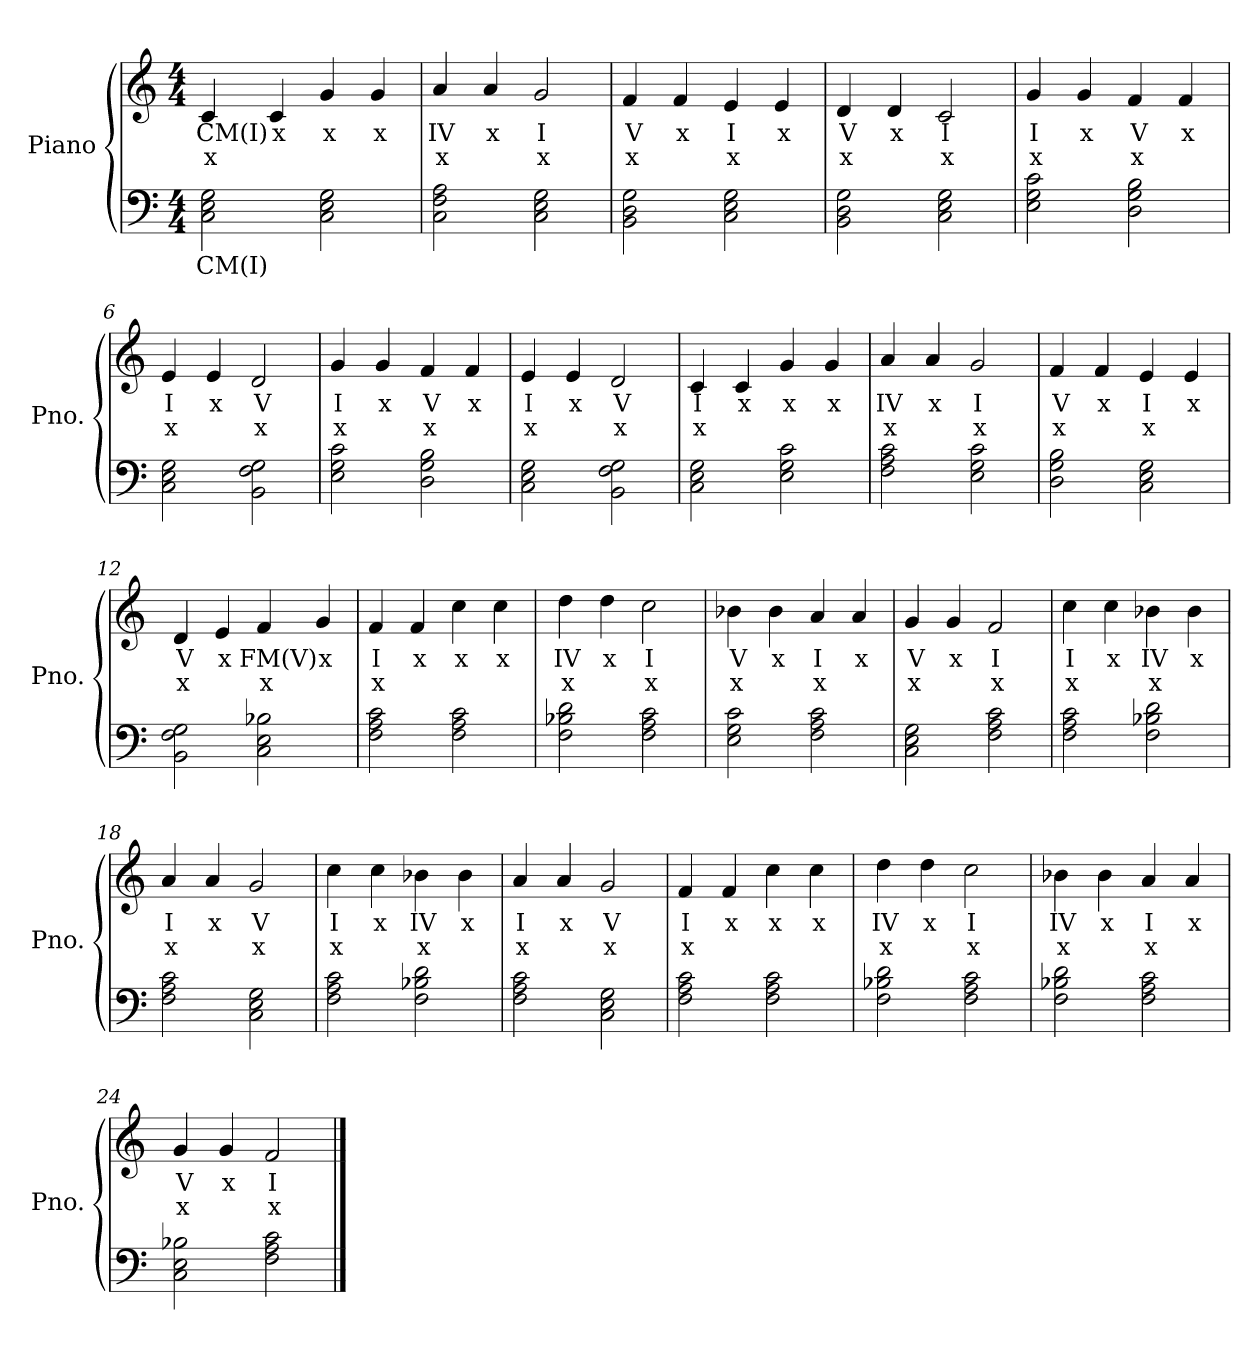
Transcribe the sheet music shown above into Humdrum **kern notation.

**kern	**text	**kern	**text	**text
*part1	*part1	*part1	*part1	*part1
*staff2	*staff2	*staff1	*staff1	*staff1
*I"Piano	*	*	*	*
*I'Pno.	*	*	*	*
*clefF4	*	*clefG2	*	*
*k[]	*	*k[]	*	*
*M4/4	*	*M4/4	*	*
=1	=1	=1	=1	=1
!	!LO:LY:b	!	!	!
!	!	!	!LO:LY:b	!
2C\ 2E\ 2G\	CM(I)	4c/	CM(I)	x
.	.	4c/	x	.
2C\ 2E\ 2G\	.	4g/	x	.
.	.	4g/	x	.
=2	=2	=2	=2	=2
!	!	!	!LO:LY:b	!
2C\ 2F\ 2A\	.	4a/	IV	x
.	.	4a/	x	.
!	!	!	!LO:LY:b	!
2C\ 2E\ 2G\	.	2g/	I	x
=3	=3	=3	=3	=3
!	!	!	!LO:LY:b	!
2BB\ 2D\ 2G\	.	4f/	V	x
.	.	4f/	x	.
!	!	!	!LO:LY:b	!
2C\ 2E\ 2G\	.	4e/	I	x
.	.	4e/	x	.
=4	=4	=4	=4	=4
!	!	!	!LO:LY:b	!
2BB\ 2D\ 2G\	.	4d/	V	x
.	.	4d/	x	.
!	!	!	!LO:LY:b	!
2C\ 2E\ 2G\	.	2c/	I	x
=5	=5	=5	=5	=5
!	!	!	!LO:LY:b	!
2E\ 2G\ 2c\	.	4g/	I	x
.	.	4g/	x	.
!	!	!	!LO:LY:b	!
2D\ 2G\ 2B\	.	4f/	V	x
.	.	4f/	x	.
=6	=6	=6	=6	=6
!	!	!	!LO:LY:b	!
2C\ 2E\ 2G\	.	4e/	I	x
.	.	4e/	x	.
!	!	!	!LO:LY:b	!
2BB\ 2F\ 2G\	.	2d/	V	x
=7	=7	=7	=7	=7
!	!	!	!LO:LY:b	!
2E\ 2G\ 2c\	.	4g/	I	x
.	.	4g/	x	.
!	!	!	!LO:LY:b	!
2D\ 2G\ 2B\	.	4f/	V	x
.	.	4f/	x	.
=8	=8	=8	=8	=8
!	!	!	!LO:LY:b	!
2C\ 2E\ 2G\	.	4e/	I	x
.	.	4e/	x	.
!	!	!	!LO:LY:b	!
2BB\ 2F\ 2G\	.	2d/	V	x
=9	=9	=9	=9	=9
!	!	!	!LO:LY:b	!
2C\ 2E\ 2G\	.	4c/	I	x
.	.	4c/	x	.
2E\ 2G\ 2c\	.	4g/	x	.
.	.	4g/	x	.
=10	=10	=10	=10	=10
!	!	!	!LO:LY:b	!
2F\ 2A\ 2c\	.	4a/	IV	x
.	.	4a/	x	.
!	!	!	!LO:LY:b	!
2E\ 2G\ 2c\	.	2g/	I	x
!!LO:LB:g=z
=11	=11	=11	=11	=11
!	!	!	!LO:LY:b	!
2D\ 2G\ 2B\	.	4f/	V	x
.	.	4f/	x	.
!	!	!	!LO:LY:b	!
2C\ 2E\ 2G\	.	4e/	I	x
.	.	4e/	x	.
=12	=12	=12	=12	=12
!	!	!	!LO:LY:b	!
2BB\ 2F\ 2G\	.	4d/	V	x
.	.	4e/	x	.
!	!	!	!LO:LY:b	!
2C\ 2E\ 2B-X\	.	4f/	FM(V)	x
.	.	4g/	x	.
=13	=13	=13	=13	=13
!	!	!	!LO:LY:b	!
2F\ 2A\ 2c\	.	4f/	I	x
.	.	4f/	x	.
2F\ 2A\ 2c\	.	4cc\	x	.
.	.	4cc\	x	.
=14	=14	=14	=14	=14
!	!	!	!LO:LY:b	!
2F\ 2B-X\ 2d\	.	4dd\	IV	x
.	.	4dd\	x	.
!	!	!	!LO:LY:b	!
2F\ 2A\ 2c\	.	2cc\	I	x
=15	=15	=15	=15	=15
!	!	!	!LO:LY:b	!
2E\ 2G\ 2c\	.	4b-X\	V	x
.	.	4b-\	x	.
!	!	!	!LO:LY:b	!
2F\ 2A\ 2c\	.	4a/	I	x
.	.	4a/	x	.
=16	=16	=16	=16	=16
!	!	!	!LO:LY:b	!
2C\ 2E\ 2G\	.	4g/	V	x
.	.	4g/	x	.
!	!	!	!LO:LY:b	!
2F\ 2A\ 2c\	.	2f/	I	x
=17	=17	=17	=17	=17
!	!	!	!LO:LY:b	!
2F\ 2A\ 2c\	.	4cc\	I	x
.	.	4cc\	x	.
!	!	!	!LO:LY:b	!
2F\ 2B-X\ 2d\	.	4b-X\	IV	x
.	.	4b-\	x	.
=18	=18	=18	=18	=18
!	!	!	!LO:LY:b	!
2F\ 2A\ 2c\	.	4a/	I	x
.	.	4a/	x	.
!	!	!	!LO:LY:b	!
2C\ 2E\ 2G\	.	2g/	V	x
=19	=19	=19	=19	=19
!	!	!	!LO:LY:b	!
2F\ 2A\ 2c\	.	4cc\	I	x
.	.	4cc\	x	.
!	!	!	!LO:LY:b	!
2F\ 2B-X\ 2d\	.	4b-X\	IV	x
.	.	4b-\	x	.
!!LO:LB:g=z
=20	=20	=20	=20	=20
!	!	!	!LO:LY:b	!
2F\ 2A\ 2c\	.	4a/	I	x
.	.	4a/	x	.
!	!	!	!LO:LY:b	!
2C\ 2E\ 2G\	.	2g/	V	x
!!LO:LB:g=z
=21	=21	=21	=21	=21
!	!	!	!LO:LY:b	!
2F\ 2A\ 2c\	.	4f/	I	x
.	.	4f/	x	.
2F\ 2A\ 2c\	.	4cc\	x	.
.	.	4cc\	x	.
=22	=22	=22	=22	=22
!	!	!	!LO:LY:b	!
2F\ 2B-X\ 2d\	.	4dd\	IV	x
.	.	4dd\	x	.
!	!	!	!LO:LY:b	!
2F\ 2A\ 2c\	.	2cc\	I	x
=23	=23	=23	=23	=23
!	!	!	!LO:LY:b	!
2F\ 2B-X\ 2d\	.	4b-X\	IV	x
.	.	4b-\	x	.
!	!	!	!LO:LY:b	!
2F\ 2A\ 2c\	.	4a/	I	x
.	.	4a/	x	.
=24	=24	=24	=24	=24
!	!	!	!LO:LY:b	!
2C\ 2E\ 2B-X\	.	4g/	V	x
.	.	4g/	x	.
!	!	!	!LO:LY:b	!
2F\ 2A\ 2c\	.	2f/	I	x
==	==	==	==	==
*-	*-	*-	*-	*-
